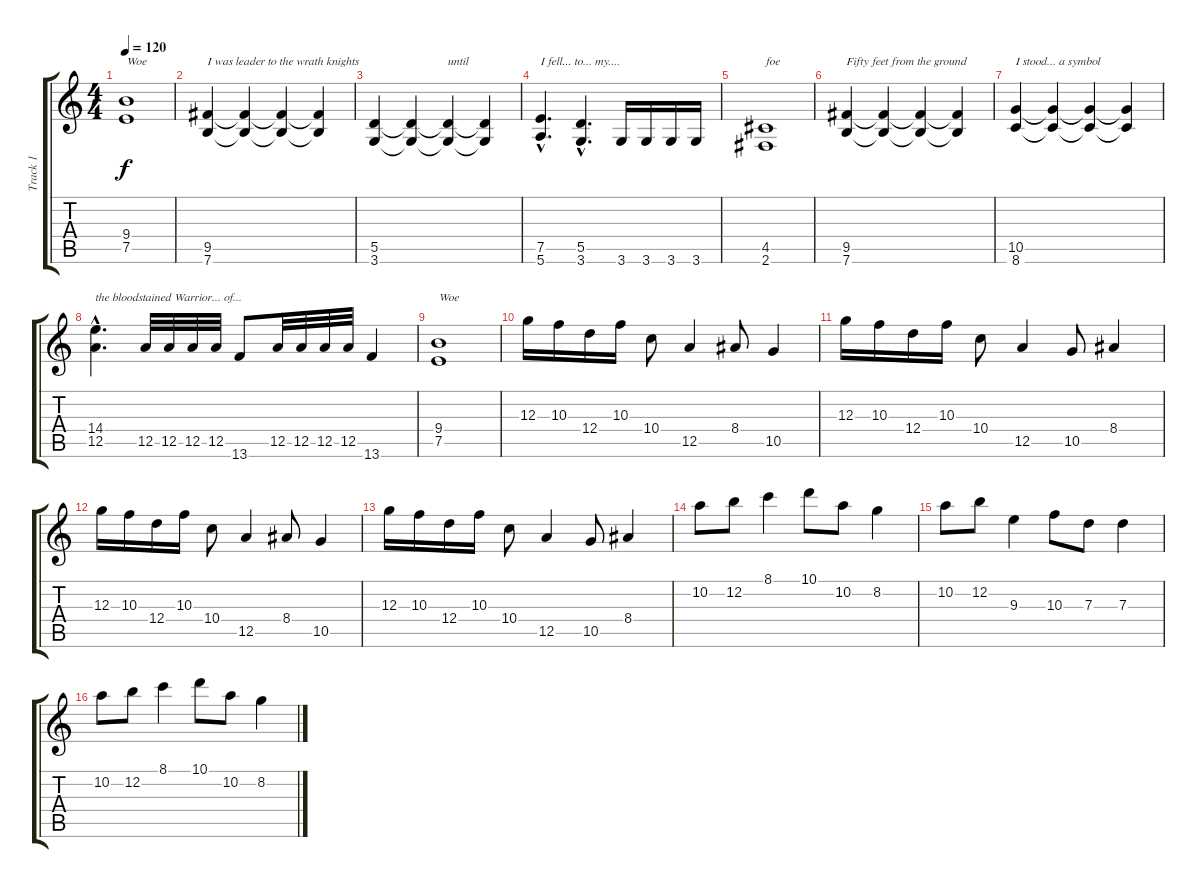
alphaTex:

\track ("Track 1" "Track 1") {instrument distortionguitar}
\staff {score tabs}
\tuning (E4 B3 G3 D3 A2 E2) {hide}
\ts (4 4)
\tempo 120
\clef g2
\ks c
(9.4 7.5).1{txt "Woe" dy f} |
(9.5 7.6).4{txt "I was leader to the wrath knights"} (9.5{t} 7.6{t}).4 (9.5{t} 7.6{t}).4 (9.5{t} 7.6{t}).4 |
(5.5 3.6).4 (5.5{t} 3.6{t}).4 (5.5{t} 3.6{t}).4{txt "until"} (5.5{t} 3.6{t}).4 |
(7.5{hac} 5.6{hac}).4{d txt "I fell... to... my...."} (5.5{hac} 3.6{hac}).4{d} 3.6.16 3.6.16 3.6.16 3.6.16 |
(4.5 2.6).1{txt "foe"} |
(9.5 7.6).4{txt "Fifty feet from the ground"} (9.5{t} 7.6{t}).4 (9.5{t} 7.6{t}).4 (9.5{t} 7.6{t}).4 |
(10.5 8.6).4{txt "I stood... a symbol"} (10.5{t} 8.6{t}).4 (10.5{t} 8.6{t}).4 (10.5{t} 8.6{t}).4 |
(14.4{hac} 12.5{hac}).4{d txt "the bloodstained Warrior... of..."} 12.5.32 12.5.32 12.5.32 12.5.32 13.6.8 12.5.32 12.5.32 12.5.32 12.5.32 13.6.4 |
(9.4 7.5).1{txt "Woe"} |
12.3.16 10.3.16 12.4.16 10.3.16 10.4.8 12.5.4 8.4.8 10.5.4 |
12.3.16 10.3.16 12.4.16 10.3.16 10.4.8 12.5.4 10.5.8 8.4.4 |
12.3.16 10.3.16 12.4.16 10.3.16 10.4.8 12.5.4 8.4.8 10.5.4 |
12.3.16 10.3.16 12.4.16 10.3.16 10.4.8 12.5.4 10.5.8 8.4.4 |
10.2.8 12.2.8 8.1.4 10.1.8 10.2.8 8.2.4 |
10.2.8 12.2.8 9.3.4 10.3.8 7.3.8 7.3.4 |
10.2.8 12.2.8 8.1.4 10.1.8 10.2.8 8.2.4
